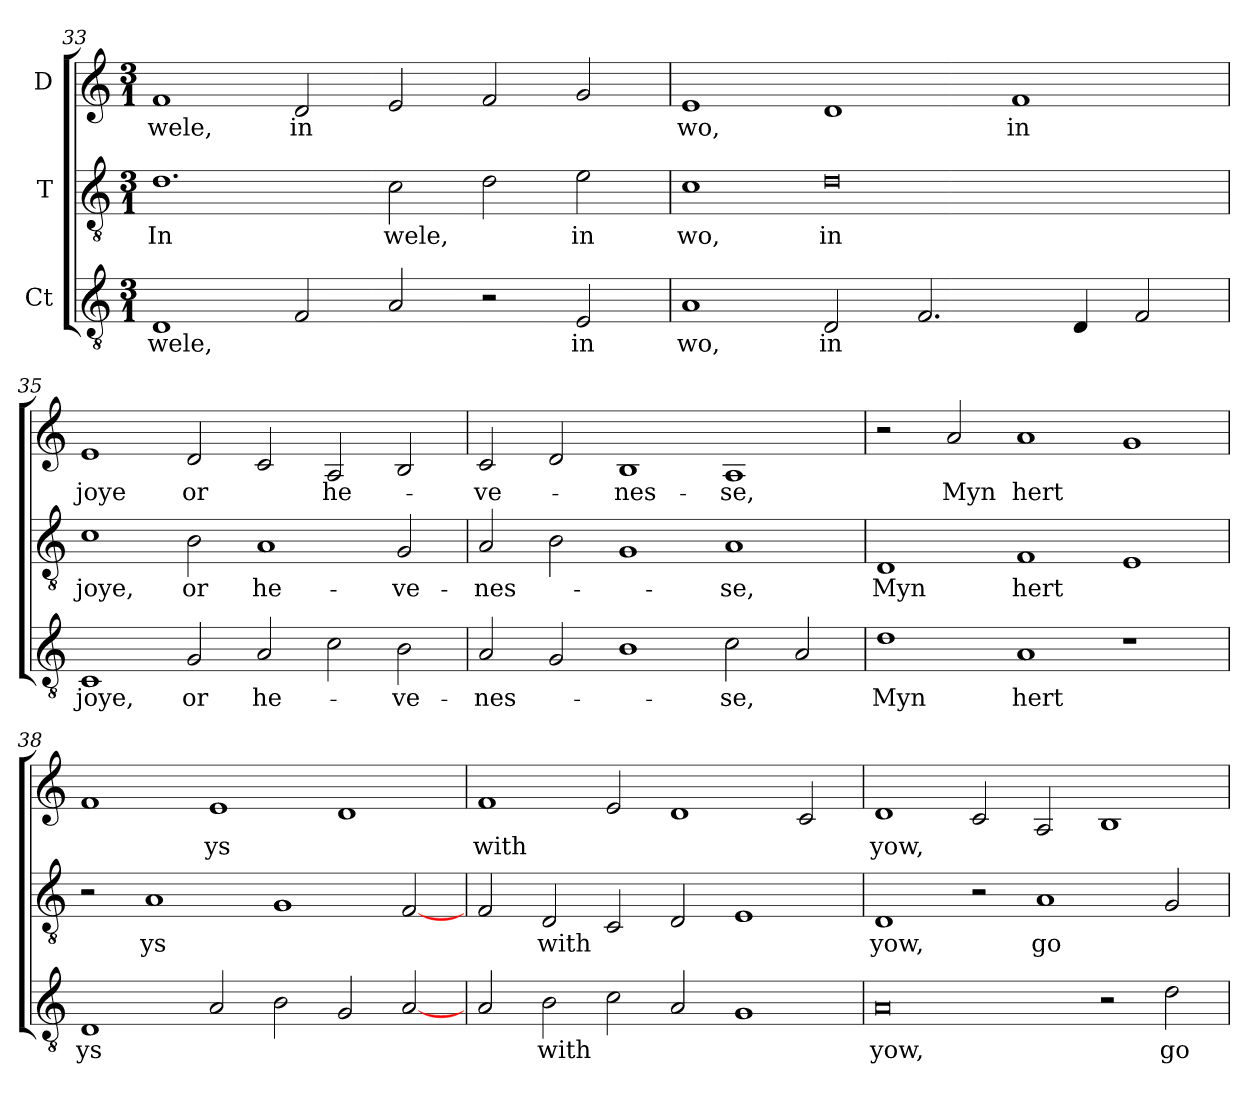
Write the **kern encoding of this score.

**kern	**text	**kern	**text	**kern	**text
*part3	*part3	*part2	*part2	*part1	*part1
*staff3	*staff3	*staff2	*staff2	*staff1	*staff1
*I"Ct	*	*I"T	*	*I"D	*
*clefGv2	*	*clefGv2	*	*clefG2	*
*ITrd7c12	*	*ITrd7c12	*	*	*
*k[]	*	*k[]	*	*k[]	*
*C:	*	*C:	*	*C:	*
*M3/1	*	*M3/1	*	*M3/1	*
=33	=33	=33	=33	=33	=33
!	!LO:LY:b:color=#000000	!	!	!	!
!	!	!	!LO:LY:b:color=#000000	!	!
!	!	!	!	!	!LO:LY:b:color=#000000
1DDi/	wele,	1.Di\	In	1fi/	wele,
!	!	!	!	!	!LO:LY:b:color=#000000
2FFi/	.	.	.	2di/	in
!	!	!	!LO:LY:b:color=#000000	!	!
2AAi/	.	2Ci\	wele,	2ei/	.
2r	.	2Di\	.	2fi/	.
!	!LO:LY:b:color=#000000	!	!	!	!
!	!	!	!LO:LY:b:color=#000000	!	!
2EEi/	in	2Ei\	in	2gi/	.
=34	=34	=34	=34	=34	=34
!	!LO:LY:b:color=#000000	!	!	!	!
!	!	!	!LO:LY:b:color=#000000	!	!
!	!	!	!	!	!LO:LY:b:color=#000000
1AAi/	wo,	1Ci\	wo,	1ei/	wo,
!	!LO:LY:b:color=#000000	!	!	!	!
!	!	!	!LO:LY:b:color=#000000	!	!
2DDi/	in	0Di\	in	1di/	.
2.FFi/	.	.	.	.	.
!	!	!	!	!	!LO:LY:b:color=#000000
.	.	.	.	1fi/	in
4DDi/	.	.	.	.	.
2FFi/	.	.	.	.	.
=35	=35	=35	=35	=35	=35
!	!LO:LY:b:color=#000000	!	!	!	!
!	!	!	!LO:LY:b:color=#000000	!	!
!	!	!	!	!	!LO:LY:b:color=#000000
1CCi/	joye,	1Ci\	joye,	1ei/	joye
!	!LO:LY:b:color=#000000	!	!	!	!
!	!	!	!LO:LY:b:color=#000000	!	!
!	!	!	!	!	!LO:LY:b:color=#000000
2GGi/	or	2BBi\	or	2di/	or
!	!LO:LY:b:color=#000000	!	!	!	!
!	!	!	!LO:LY:b:color=#000000	!	!
2AAi/	he-	1AAi/	he-	2ci/	.
!	!	!	!	!	!LO:LY:b:color=#000000
2Ci\	.	.	.	2Ai/	he-
!	!LO:LY:b:color=#000000	!	!	!	!
!	!	!	!LO:LY:b:color=#000000	!	!
2BBi\	-ve-	2GGi/	-ve-	2Bi/	.
!!LO:LB:g=z
=36	=36	=36	=36	=36	=36
!	!LO:LY:b:color=#000000	!	!	!	!
!	!	!	!LO:LY:b:color=#000000	!	!
!	!	!	!	!	!LO:LY:b:color=#000000
2AAi/	-nes-	2AAi/	-nes-	2ci/	-ve-
2GGi/	.	2BBi\	.	2di/	.
!	!	!	!	!	!LO:LY:b:color=#000000
1BBi/	.	1GGi/	.	1Bi/	-nes-
!	!LO:LY:b:color=#000000	!	!	!	!
!	!	!	!LO:LY:b:color=#000000	!	!
!	!	!	!	!	!LO:LY:b:color=#000000
2Ci\	-se,	1AAi/	-se,	1Ai/	-se,
2AAi/	.	.	.	.	.
=37	=37	=37	=37	=37	=37
!	!LO:LY:b:color=#000000	!	!	!	!
!	!	!	!LO:LY:b:color=#000000	!	!
1Di\	Myn	1DDi/	Myn	2r	.
!	!	!	!	!	!LO:LY:b:color=#000000
.	.	.	.	2ai/	Myn
!	!LO:LY:b:color=#000000	!	!	!	!
!	!	!	!LO:LY:b:color=#000000	!	!
!	!	!	!	!	!LO:LY:b:color=#000000
1AAi/	hert	1FFi/	hert	1ai/	hert
1r	.	1EEi/	.	1gi/	.
=38	=38	=38	=38	=38	=38
!	!LO:LY:b:color=#000000	!	!	!	!
1DDi/	ys	2r	.	1fi/	.
!	!	!	!LO:LY:b:color=#000000	!	!
.	.	1AAi/	ys	.	.
!	!	!	!	!	!LO:LY:b:color=#000000
2AAi/	.	.	.	1ei/	ys
2BBi\	.	1GGi/	.	.	.
2GGi/	.	.	.	1di/	.
[2AAi/	.	[2FFi/	.	.	.
!!LO:LB:g=z
=39	=39	=39	=39	=39	=39
!	!	!	!	!	!LO:LY:b:color=#000000
2AAi/	.	2FFi/	.	1fi/	with
!	!LO:LY:b:color=#000000	!	!	!	!
!	!	!	!LO:LY:b:color=#000000	!	!
2BBi\	with	2DDi/	with	.	.
2Ci\	.	2CCi/	.	2ei/	.
2AAi/	.	2DDi/	.	1di/	.
1GGi/	.	1EEi/	.	.	.
.	.	.	.	2ci/	.
=40	=40	=40	=40	=40	=40
!	!LO:LY:b:color=#000000	!	!	!	!
!	!	!	!LO:LY:b:color=#000000	!	!
!	!	!	!	!	!LO:LY:b:color=#000000
0AAi/	yow,	1DDi/	yow,	1di/	yow,
.	.	2r	.	2ci/	.
!	!	!	!LO:LY:b:color=#000000	!	!
.	.	1AAi/	go	2Ai/	.
2r	.	.	.	1Bi/	.
!	!LO:LY:b:color=#000000	!	!	!	!
2Di\	go	2GGi/	.	.	.
=	=	=	=	=	=
*-	*-	*-	*-	*-	*-
